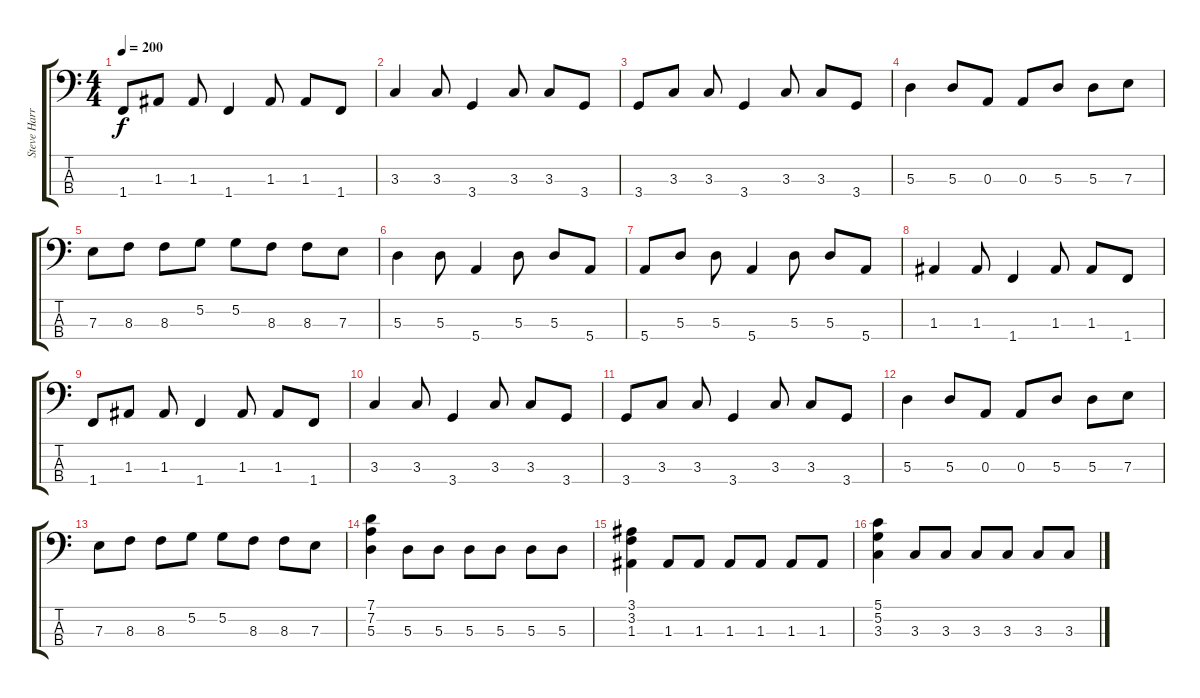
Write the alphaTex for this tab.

\track ("Steve Harris" "Steve Harr") {instrument slapbass2}
\staff {score tabs}
\tuning (G2 D2 A1 E1) {hide}
\ts (4 4)
\tempo 200
\clef f4
\ks c
1.4.8{dy f} 1.3.8 1.3.8 1.4.4 1.3.8 1.3.8 1.4.8 |
3.3.4 3.3.8 3.4.4 3.3.8 3.3.8 3.4.8 |
3.4.8 3.3.8 3.3.8 3.4.4 3.3.8 3.3.8 3.4.8 |
5.3.4 5.3.8 0.3.8 0.3.8 5.3.8 5.3.8 7.3.8 |
7.3.8 8.3.8 8.3.8 5.2.8 5.2.8 8.3.8 8.3.8 7.3.8 |
5.3.4 5.3.8 5.4.4 5.3.8 5.3.8 5.4.8 |
5.4.8 5.3.8 5.3.8 5.4.4 5.3.8 5.3.8 5.4.8 |
1.3.4 1.3.8 1.4.4 1.3.8 1.3.8 1.4.8 |
1.4.8 1.3.8 1.3.8 1.4.4 1.3.8 1.3.8 1.4.8 |
3.3.4 3.3.8 3.4.4 3.3.8 3.3.8 3.4.8 |
3.4.8 3.3.8 3.3.8 3.4.4 3.3.8 3.3.8 3.4.8 |
5.3.4 5.3.8 0.3.8 0.3.8 5.3.8 5.3.8 7.3.8 |
7.3.8 8.3.8 8.3.8 5.2.8 5.2.8 8.3.8 8.3.8 7.3.8 |
(7.1 7.2 5.3).4 5.3.8 5.3.8 5.3.8 5.3.8 5.3.8 5.3.8 |
(3.1 3.2 1.3).4 1.3.8 1.3.8 1.3.8 1.3.8 1.3.8 1.3.8 |
(5.1 5.2 3.3).4 3.3.8 3.3.8 3.3.8 3.3.8 3.3.8 3.3.8
